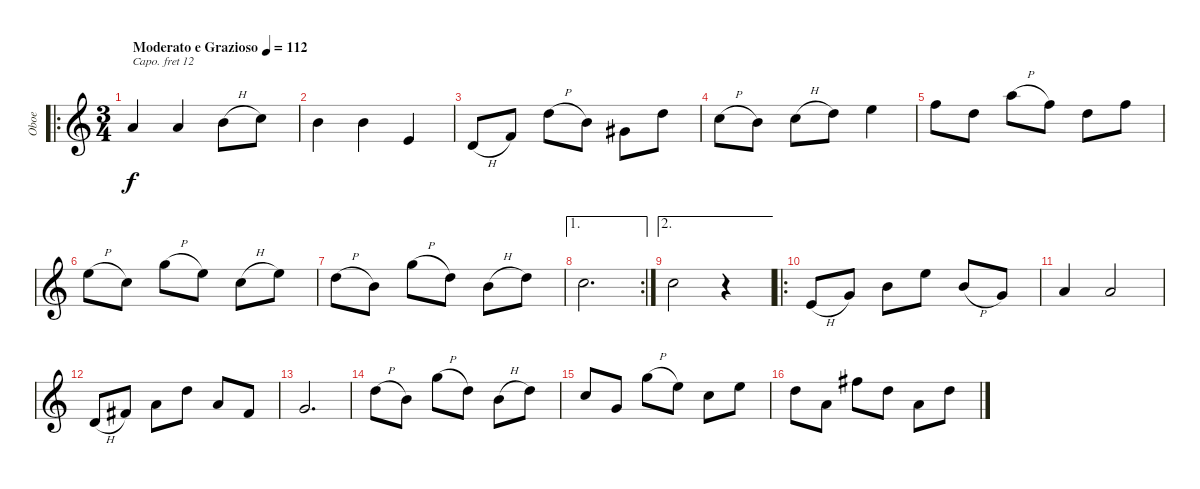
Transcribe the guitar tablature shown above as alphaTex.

\track ("Oboe" "Oboe") {instrument oboe}
\staff {score}
\capo 12
\tuning (E4 B3 G3 D3 A2 E2) {hide}
\ro
\ts (3 4)
\tempo (112 "Moderato e Grazioso")
\clef g2
\ks c
2.3.4{dy f instrument oboe} 2.3.4 0.2{h}.8 1.2.8 |
4.3.4 4.3.4 2.4.4 |
0.4{h}.8 3.4.8 3.2{h}.8 0.2.8 1.3.8 3.2.8 |
1.2{h}.8 0.2.8 1.2{h}.8 3.2.8 5.2.4 |
1.1.8 3.2.8 5.1{h}.8 1.1.8 3.2.8 1.1.8 |
5.2{h}.8 1.2.8 3.1{h}.8 0.1.8 1.2{h}.8 5.2.8 |
3.2{h}.8 0.2.8 8.2{h}.8 3.2.8 0.2{h}.8 3.2.8 |
\ae 1
\rc 2
1.2.2{d} |
\ae 2
1.2.2 r.4 |
\ro
2.4{h}.8 5.4.8 0.2.8 5.2.8 4.3{h}.8 0.3.8 |
2.3.4 2.3.2 |
0.4{h}.8 4.4.8 2.3.8 3.2.8 2.3.8 4.4.8 |
0.3.2{d} |
3.2{h}.8 0.2.8 8.2{h}.8 3.2.8 0.2{h}.8 3.2.8 |
1.2.8 0.3.8 3.1{h}.8 0.1.8 1.2.8 0.1.8 |
3.2.8 2.3.8 2.1.8 3.2.8 2.3.8 3.2.8
